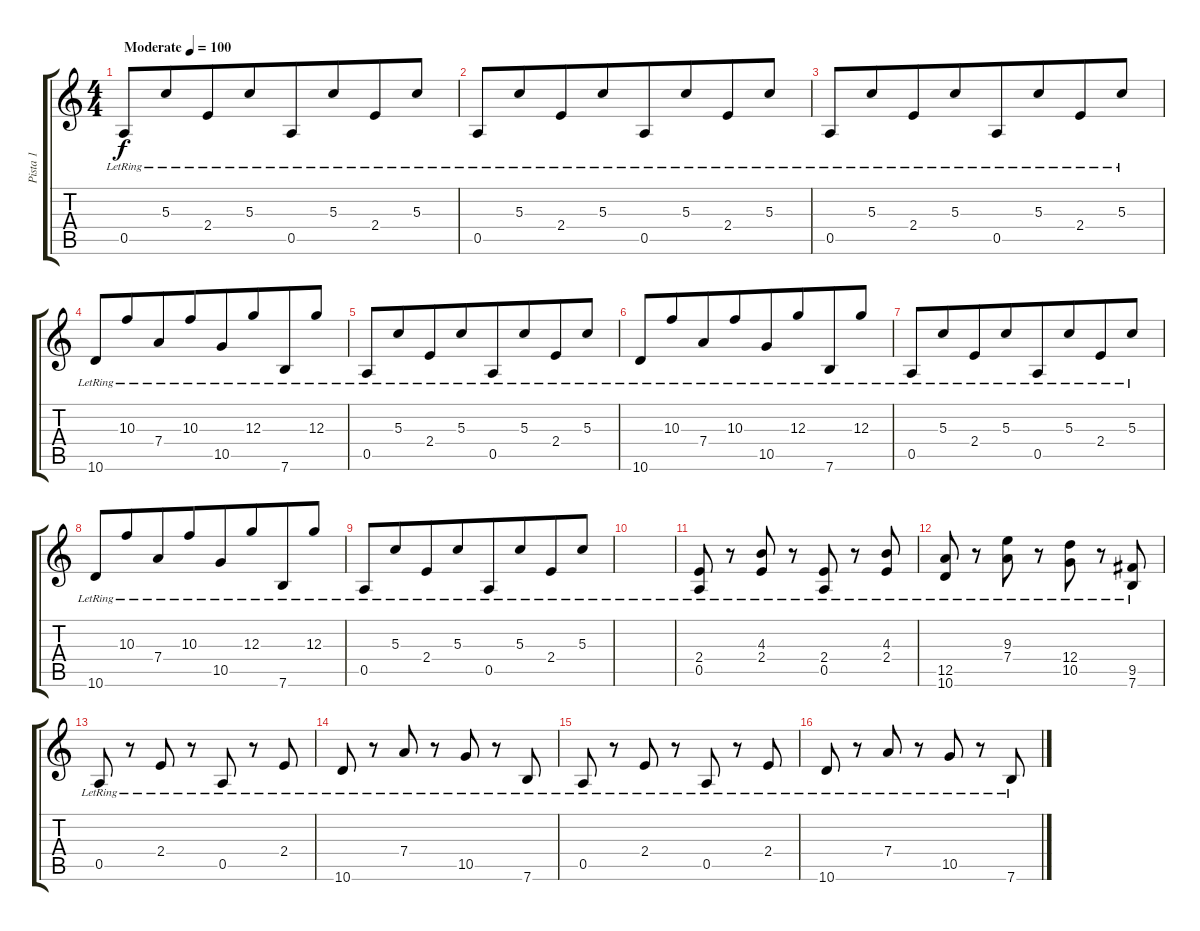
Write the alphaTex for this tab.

\track ("Pista 1" "Pista 1") {instrument slapbass1}
\staff {score tabs}
\tuning (E4 B3 G3 D3 A2 E2) {hide}
\ts (4 4)
\tempo (100 "Moderate")
\clef g2
\ks c
0.5{lr}.8{dy f instrument slapbass1} 5.3{lr}.8{beam merge} 2.4{lr}.8 5.3{lr}.8{beam merge} 0.5{lr}.8 5.3{lr}.8{beam merge} 2.4{lr}.8 5.3{lr}.8 |
0.5{lr}.8 5.3{lr}.8{beam merge} 2.4{lr}.8 5.3{lr}.8{beam merge} 0.5{lr}.8 5.3{lr}.8{beam merge} 2.4{lr}.8 5.3{lr}.8 |
0.5{lr}.8 5.3{lr}.8{beam merge} 2.4{lr}.8 5.3{lr}.8{beam merge} 0.5{lr}.8 5.3{lr}.8{beam merge} 2.4{lr}.8 5.3{lr}.8 |
10.6{lr}.8 10.3{lr}.8{beam merge} 7.4{lr}.8 10.3{lr}.8{beam merge} 10.5{lr}.8 12.3{lr}.8{beam merge} 7.6{lr}.8 12.3{lr}.8 |
0.5{lr}.8 5.3{lr}.8{beam merge} 2.4{lr}.8 5.3{lr}.8{beam merge} 0.5{lr}.8 5.3{lr}.8{beam merge} 2.4{lr}.8 5.3{lr}.8 |
10.6{lr}.8 10.3{lr}.8{beam merge} 7.4{lr}.8 10.3{lr}.8{beam merge} 10.5{lr}.8 12.3{lr}.8{beam merge} 7.6{lr}.8 12.3{lr}.8 |
0.5{lr}.8 5.3{lr}.8{beam merge} 2.4{lr}.8 5.3{lr}.8{beam merge} 0.5{lr}.8 5.3{lr}.8{beam merge} 2.4{lr}.8 5.3{lr}.8 |
10.6{lr}.8 10.3{lr}.8{beam merge} 7.4{lr}.8 10.3{lr}.8{beam merge} 10.5{lr}.8 12.3{lr}.8{beam merge} 7.6{lr}.8 12.3{lr}.8 |
0.5{lr}.8 5.3{lr}.8{beam merge} 2.4{lr}.8 5.3{lr}.8{beam merge} 0.5{lr}.8 5.3{lr}.8{beam merge} 2.4{lr}.8 5.3{lr}.8 |
|
(2.4 0.5{lr}).8 r.8{beam merge} (4.3 2.4{lr}).8 r.8{beam merge} (2.4 0.5{lr}).8 r.8{beam merge} (4.3 2.4{lr}).8 |
(12.5 10.6{lr}).8 r.8{beam merge} (9.3 7.4{lr}).8 r.8{beam merge} (12.4 10.5{lr}).8 r.8{beam merge} (9.5 7.6{lr}).8 |
0.5{lr}.8 r.8{beam merge} 2.4{lr}.8 r.8{beam merge} 0.5{lr}.8 r.8{beam merge} 2.4{lr}.8 |
10.6{lr}.8 r.8{beam merge} 7.4{lr}.8 r.8{beam merge} 10.5{lr}.8 r.8{beam merge} 7.6{lr}.8 |
0.5{lr}.8 r.8{beam merge} 2.4{lr}.8 r.8{beam merge} 0.5{lr}.8 r.8{beam merge} 2.4{lr}.8 |
10.6{lr}.8 r.8 7.4{lr}.8 r.8 10.5{lr}.8 r.8 7.6{lr}.8
